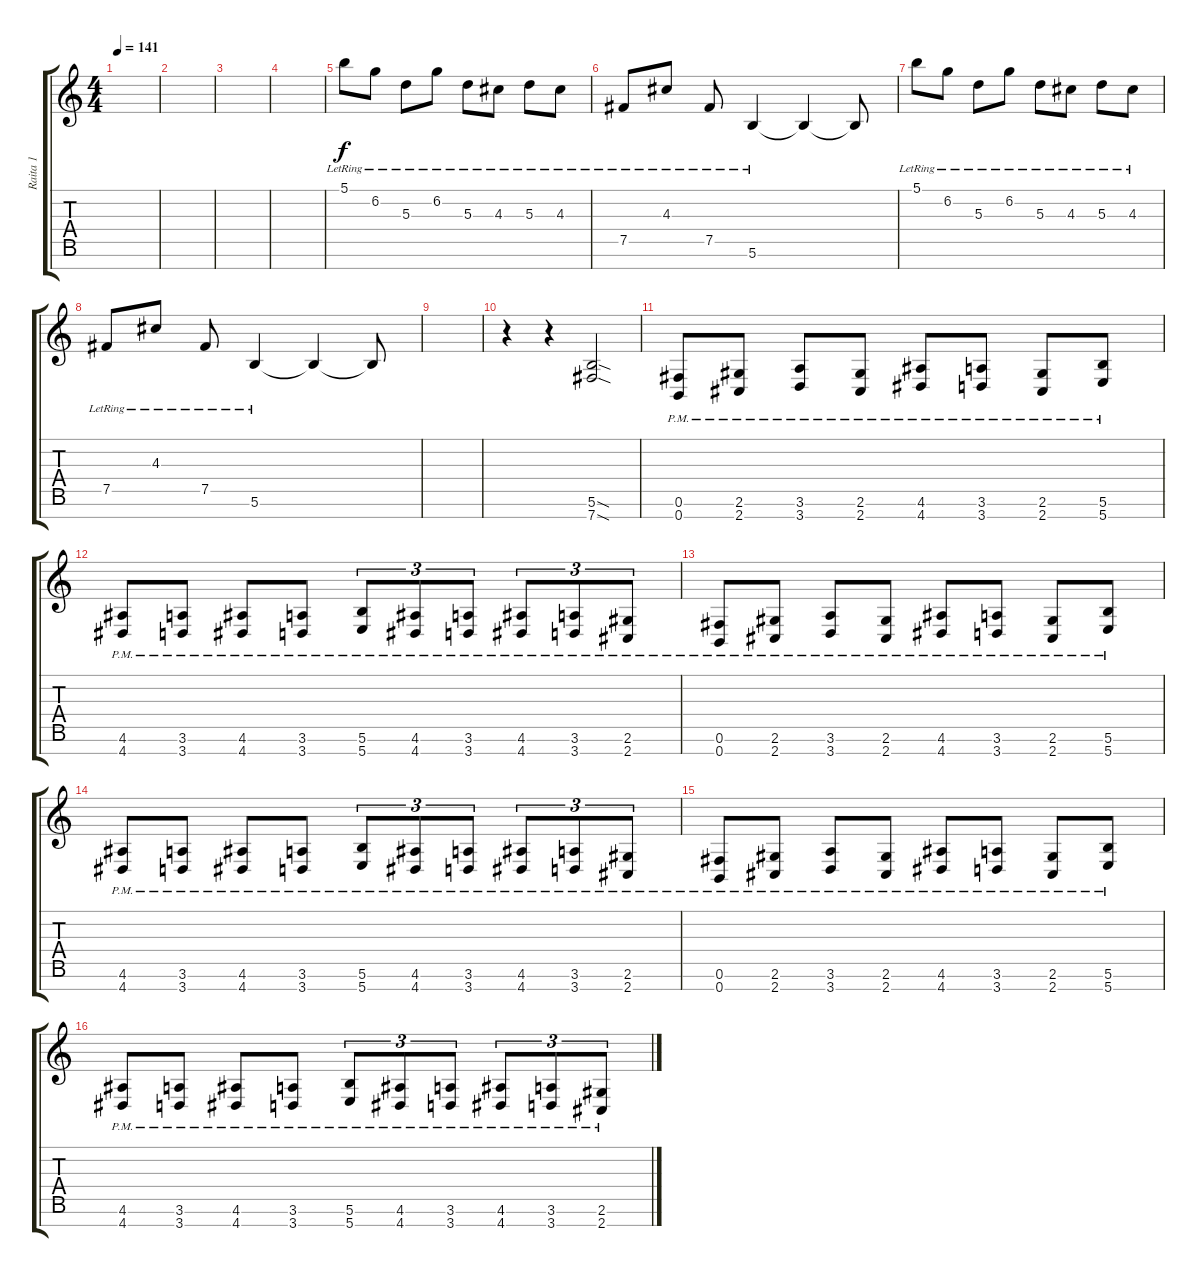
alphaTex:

\track ("Raita 1" "Raita 1") {instrument distortionguitar}
\staff {score tabs}
\tuning (Gb4 Db4 A3 E3 B2 Gb2 B1) {hide}
\ts (4 4)
\tempo 141
\clef g2
\ks c
|
|
|
|
5.1{lr}.8 6.2{lr}.8 5.3{lr}.8 6.2{lr}.8 5.3{lr}.8 4.3{lr}.8 5.3{lr}.8 4.3{lr}.8 |
7.5{lr}.8 4.3{lr}.8 7.5{lr}.8 5.6{lr}.4 5.6{t}.4 5.6{t}.8 |
5.1{lr}.8 6.2{lr}.8 5.3{lr}.8 6.2{lr}.8 5.3{lr}.8 4.3{lr}.8 5.3{lr}.8 4.3{lr}.8 |
7.5{lr}.8 4.3{lr}.8 7.5{lr}.8 5.6{lr}.4 5.6{t}.4 5.6{t}.8 |
|
r.4 r.4 (5.6{sod} 7.7{sod}).2 |
(0.6{pm} 0.7{pm}).8 (2.6{pm} 2.7{pm}).8 (3.6{pm} 3.7{pm}).8 (2.6{pm} 2.7{pm}).8 (4.6{pm} 4.7{pm}).8 (3.6{pm} 3.7{pm}).8 (2.6{pm} 2.7{pm}).8 (5.6{pm} 5.7{pm}).8 |
(4.6{pm} 4.7{pm}).8 (3.6{pm} 3.7{pm}).8 (4.6{pm} 4.7{pm}).8 (3.6{pm} 3.7{pm}).8 (5.6{pm} 5.7{pm}).8{tu (3 2)} (4.6{pm} 4.7{pm}).8{tu (3 2)} (3.6{pm} 3.7{pm}).8{tu (3 2)} (4.6{pm} 4.7{pm}).8{tu (3 2)} (3.6{pm} 3.7{pm}).8{tu (3 2)} (2.6{pm} 2.7{pm}).8{tu (3 2)} |
(0.6{pm} 0.7{pm}).8 (2.6{pm} 2.7{pm}).8 (3.6{pm} 3.7{pm}).8 (2.6{pm} 2.7{pm}).8 (4.6{pm} 4.7{pm}).8 (3.6{pm} 3.7{pm}).8 (2.6{pm} 2.7{pm}).8 (5.6{pm} 5.7{pm}).8 |
(4.6{pm} 4.7{pm}).8 (3.6{pm} 3.7{pm}).8 (4.6{pm} 4.7{pm}).8 (3.6{pm} 3.7{pm}).8 (5.6{pm} 5.7{pm}).8{tu (3 2)} (4.6{pm} 4.7{pm}).8{tu (3 2)} (3.6{pm} 3.7{pm}).8{tu (3 2)} (4.6{pm} 4.7{pm}).8{tu (3 2)} (3.6{pm} 3.7{pm}).8{tu (3 2)} (2.6{pm} 2.7{pm}).8{tu (3 2)} |
(0.6{pm} 0.7{pm}).8 (2.6{pm} 2.7{pm}).8 (3.6{pm} 3.7{pm}).8 (2.6{pm} 2.7{pm}).8 (4.6{pm} 4.7{pm}).8 (3.6{pm} 3.7{pm}).8 (2.6{pm} 2.7{pm}).8 (5.6{pm} 5.7{pm}).8 |
(4.6{pm} 4.7{pm}).8 (3.6{pm} 3.7{pm}).8 (4.6{pm} 4.7{pm}).8 (3.6{pm} 3.7{pm}).8 (5.6{pm} 5.7{pm}).8{tu (3 2)} (4.6{pm} 4.7{pm}).8{tu (3 2)} (3.6{pm} 3.7{pm}).8{tu (3 2)} (4.6{pm} 4.7{pm}).8{tu (3 2)} (3.6{pm} 3.7{pm}).8{tu (3 2)} (2.6{pm} 2.7{pm}).8{tu (3 2)}
